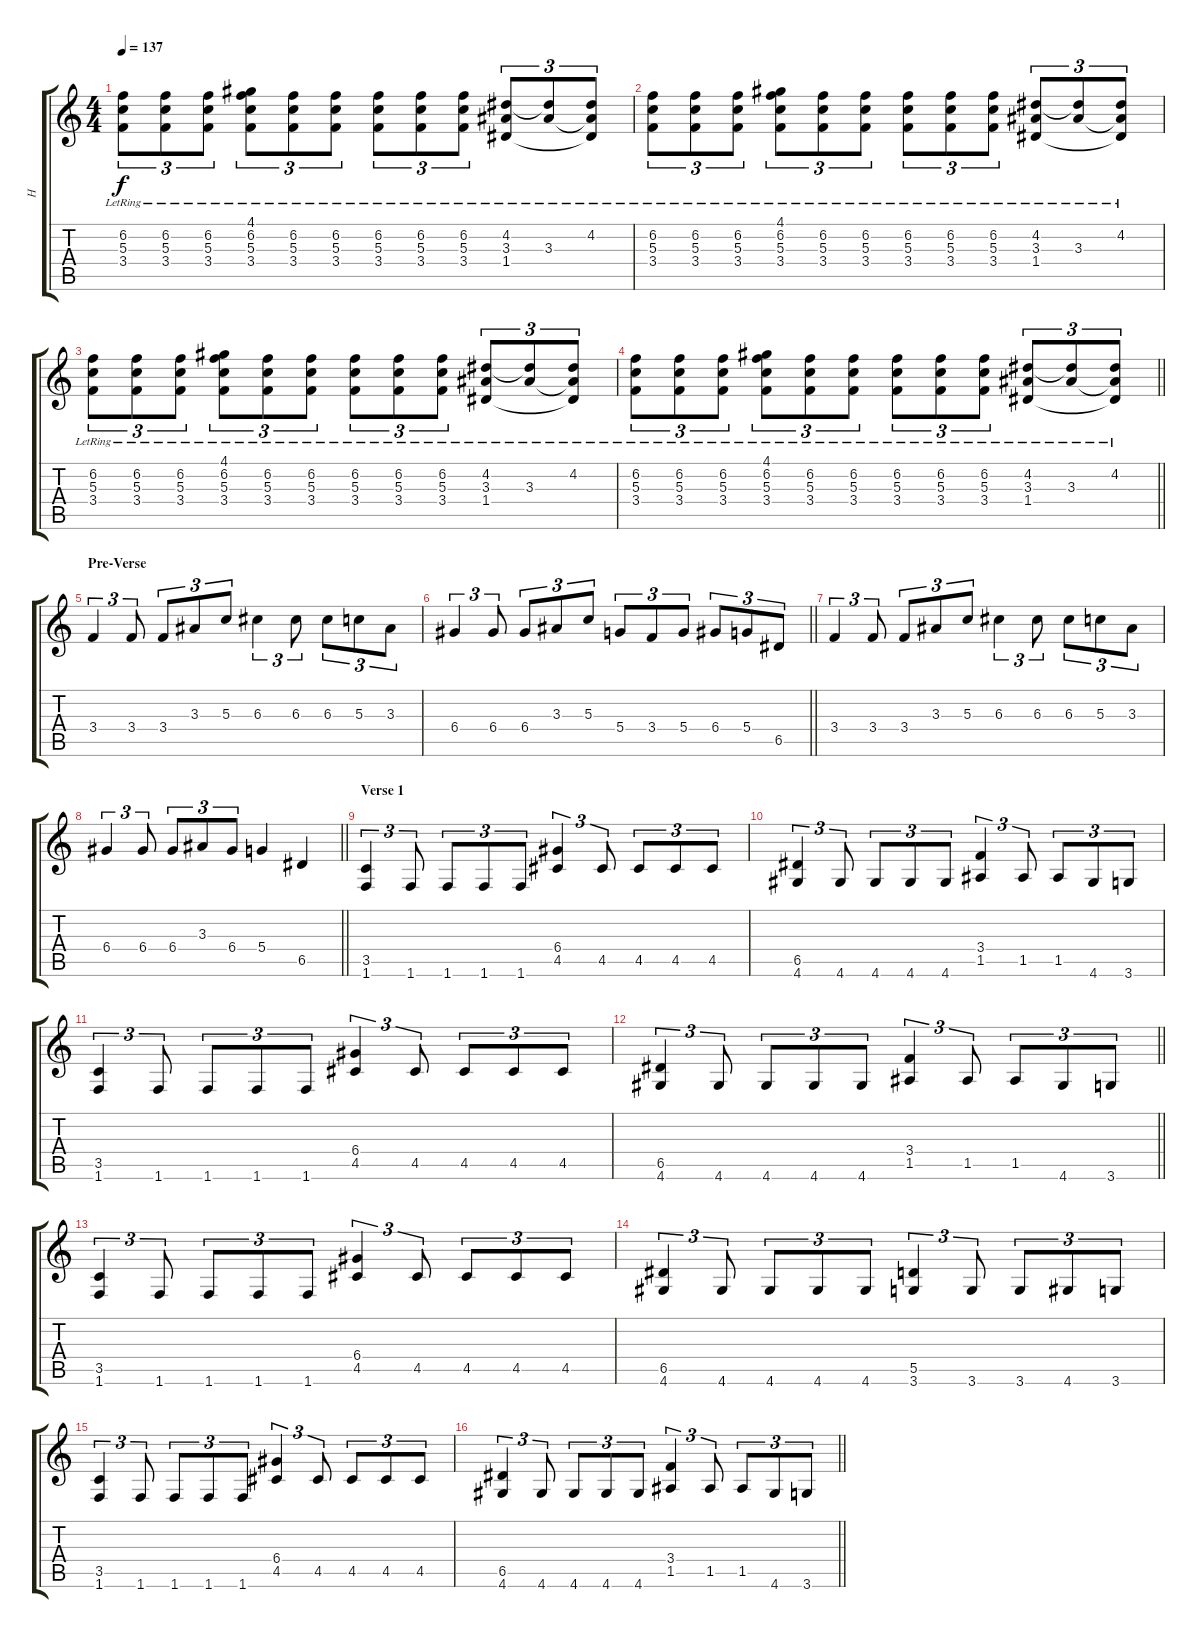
\track ("H" "H") {instrument distortionguitar}
\staff {score tabs}
\tuning (E4 B3 G3 D3 A2 E2) {hide}
\ts (4 4)
\tempo 137
\clef g2
\ks c
(6.2{lr} 5.3{lr} 3.4{lr}).8{tu (3 2) dy f instrument acousticguitarsteel} (6.2{lr} 5.3{lr} 3.4{lr}).8{tu (3 2)} (6.2{lr} 5.3{lr} 3.4{lr}).8{tu (3 2)} (4.1{lr} 6.2{lr} 5.3{lr} 3.4{lr}).8{tu (3 2)} (6.2{lr} 5.3{lr} 3.4{lr}).8{tu (3 2)} (6.2{lr} 5.3{lr} 3.4{lr}).8{tu (3 2)} (6.2{lr} 5.3{lr} 3.4{lr}).8{tu (3 2)} (6.2{lr} 5.3{lr} 3.4{lr}).8{tu (3 2)} (6.2{lr} 5.3{lr} 3.4{lr}).8{tu (3 2)} (4.2{lr} 3.3{lr} 1.4{lr}).8{tu (3 2)} (4.2{t} 3.3{lr}).8{tu (3 2)} (4.2{lr} 3.3{t} 1.4{t}).8{tu (3 2)} |
(6.2{lr} 5.3{lr} 3.4{lr}).8{tu (3 2) instrument acousticguitarsteel} (6.2{lr} 5.3{lr} 3.4{lr}).8{tu (3 2)} (6.2{lr} 5.3{lr} 3.4{lr}).8{tu (3 2)} (4.1{lr} 6.2{lr} 5.3{lr} 3.4{lr}).8{tu (3 2)} (6.2{lr} 5.3{lr} 3.4{lr}).8{tu (3 2)} (6.2{lr} 5.3{lr} 3.4{lr}).8{tu (3 2)} (6.2{lr} 5.3{lr} 3.4{lr}).8{tu (3 2)} (6.2{lr} 5.3{lr} 3.4{lr}).8{tu (3 2)} (6.2{lr} 5.3{lr} 3.4{lr}).8{tu (3 2)} (4.2{lr} 3.3{lr} 1.4{lr}).8{tu (3 2)} (4.2{t} 3.3{lr}).8{tu (3 2)} (4.2{lr} 3.3{t} 1.4{t}).8{tu (3 2)} |
(6.2{lr} 5.3{lr} 3.4{lr}).8{tu (3 2) instrument acousticguitarsteel} (6.2{lr} 5.3{lr} 3.4{lr}).8{tu (3 2)} (6.2{lr} 5.3{lr} 3.4{lr}).8{tu (3 2)} (4.1{lr} 6.2{lr} 5.3{lr} 3.4{lr}).8{tu (3 2)} (6.2{lr} 5.3{lr} 3.4{lr}).8{tu (3 2)} (6.2{lr} 5.3{lr} 3.4{lr}).8{tu (3 2)} (6.2{lr} 5.3{lr} 3.4{lr}).8{tu (3 2)} (6.2{lr} 5.3{lr} 3.4{lr}).8{tu (3 2)} (6.2{lr} 5.3{lr} 3.4{lr}).8{tu (3 2)} (4.2{lr} 3.3{lr} 1.4{lr}).8{tu (3 2)} (4.2{t} 3.3{lr}).8{tu (3 2)} (4.2{lr} 3.3{t} 1.4{t}).8{tu (3 2)} |
\barLineRight lightlight
(6.2{lr} 5.3{lr} 3.4{lr}).8{tu (3 2) instrument acousticguitarsteel} (6.2{lr} 5.3{lr} 3.4{lr}).8{tu (3 2)} (6.2{lr} 5.3{lr} 3.4{lr}).8{tu (3 2)} (4.1{lr} 6.2{lr} 5.3{lr} 3.4{lr}).8{tu (3 2)} (6.2{lr} 5.3{lr} 3.4{lr}).8{tu (3 2)} (6.2{lr} 5.3{lr} 3.4{lr}).8{tu (3 2)} (6.2{lr} 5.3{lr} 3.4{lr}).8{tu (3 2)} (6.2{lr} 5.3{lr} 3.4{lr}).8{tu (3 2)} (6.2{lr} 5.3{lr} 3.4{lr}).8{tu (3 2)} (4.2{lr} 3.3{lr} 1.4{lr}).8{tu (3 2)} (4.2{t} 3.3{lr}).8{tu (3 2)} (4.2{lr} 3.3{t} 1.4{t}).8{tu (3 2)} |
\section ("" "Pre-Verse")
3.4.4{tu (3 2)} 3.4.8{tu (3 2)} 3.4.8{tu (3 2)} 3.3.8{tu (3 2)} 5.3.8{tu (3 2)} 6.3.4{tu (3 2)} 6.3.8{tu (3 2)} 6.3.8{tu (3 2)} 5.3.8{tu (3 2)} 3.3.8{tu (3 2)} |
\barLineRight lightlight
6.4.4{tu (3 2)} 6.4.8{tu (3 2)} 6.4.8{tu (3 2)} 3.3.8{tu (3 2)} 5.3.8{tu (3 2)} 5.4.8{tu (3 2)} 3.4.8{tu (3 2)} 5.4.8{tu (3 2)} 6.4.8{tu (3 2)} 5.4.8{tu (3 2)} 6.5.8{tu (3 2)} |
3.4.4{tu (3 2)} 3.4.8{tu (3 2)} 3.4.8{tu (3 2)} 3.3.8{tu (3 2)} 5.3.8{tu (3 2)} 6.3.4{tu (3 2)} 6.3.8{tu (3 2)} 6.3.8{tu (3 2)} 5.3.8{tu (3 2)} 3.3.8{tu (3 2)} |
\barLineRight lightlight
6.4.4{tu (3 2)} 6.4.8{tu (3 2)} 6.4.8{tu (3 2)} 3.3.8{tu (3 2)} 6.4.8{tu (3 2)} 5.4.4 6.5.4 |
\section ("" "Verse 1")
(3.5 1.6).4{tu (3 2) instrument distortionguitar} 1.6.8{tu (3 2)} 1.6.8{tu (3 2)} 1.6.8{tu (3 2)} 1.6.8{tu (3 2)} (6.4 4.5).4{tu (3 2)} 4.5.8{tu (3 2)} 4.5.8{tu (3 2)} 4.5.8{tu (3 2)} 4.5.8{tu (3 2)} |
(6.5 4.6).4{tu (3 2)} 4.6.8{tu (3 2)} 4.6.8{tu (3 2)} 4.6.8{tu (3 2)} 4.6.8{tu (3 2)} (3.4 1.5).4{tu (3 2)} 1.5.8{tu (3 2)} 1.5.8{tu (3 2)} 4.6.8{tu (3 2)} 3.6.8{tu (3 2)} |
(3.5 1.6).4{tu (3 2)} 1.6.8{tu (3 2)} 1.6.8{tu (3 2)} 1.6.8{tu (3 2)} 1.6.8{tu (3 2)} (6.4 4.5).4{tu (3 2)} 4.5.8{tu (3 2)} 4.5.8{tu (3 2)} 4.5.8{tu (3 2)} 4.5.8{tu (3 2)} |
\barLineRight lightlight
(6.5 4.6).4{tu (3 2)} 4.6.8{tu (3 2)} 4.6.8{tu (3 2)} 4.6.8{tu (3 2)} 4.6.8{tu (3 2)} (3.4 1.5).4{tu (3 2)} 1.5.8{tu (3 2)} 1.5.8{tu (3 2)} 4.6.8{tu (3 2)} 3.6.8{tu (3 2)} |
\section ("" "")
(3.5 1.6).4{tu (3 2) instrument distortionguitar} 1.6.8{tu (3 2)} 1.6.8{tu (3 2)} 1.6.8{tu (3 2)} 1.6.8{tu (3 2)} (6.4 4.5).4{tu (3 2)} 4.5.8{tu (3 2)} 4.5.8{tu (3 2)} 4.5.8{tu (3 2)} 4.5.8{tu (3 2)} |
(6.5 4.6).4{tu (3 2)} 4.6.8{tu (3 2)} 4.6.8{tu (3 2)} 4.6.8{tu (3 2)} 4.6.8{tu (3 2)} (5.5 3.6).4{tu (3 2)} 3.6.8{tu (3 2)} 3.6.8{tu (3 2)} 4.6.8{tu (3 2)} 3.6.8{tu (3 2)} |
(3.5 1.6).4{tu (3 2)} 1.6.8{tu (3 2)} 1.6.8{tu (3 2)} 1.6.8{tu (3 2)} 1.6.8{tu (3 2)} (6.4 4.5).4{tu (3 2)} 4.5.8{tu (3 2)} 4.5.8{tu (3 2)} 4.5.8{tu (3 2)} 4.5.8{tu (3 2)} |
\barLineRight lightlight
(6.5 4.6).4{tu (3 2)} 4.6.8{tu (3 2)} 4.6.8{tu (3 2)} 4.6.8{tu (3 2)} 4.6.8{tu (3 2)} (3.4 1.5).4{tu (3 2)} 1.5.8{tu (3 2)} 1.5.8{tu (3 2)} 4.6.8{tu (3 2)} 3.6.8{tu (3 2)}
